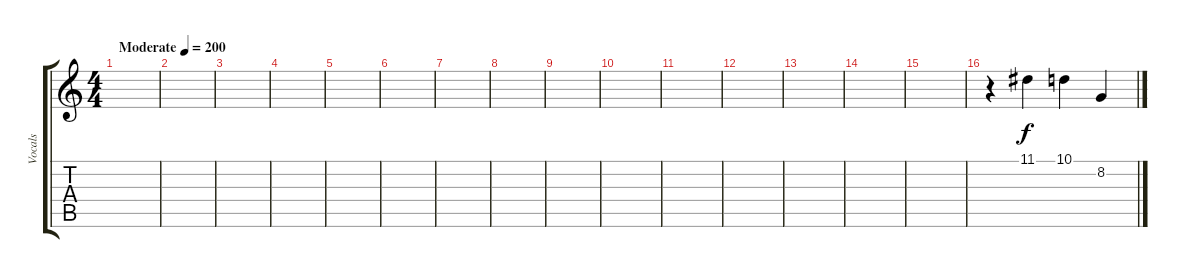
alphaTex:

\track ("Vocals" "Vocals") {instrument violin}
\staff {score tabs}
\tuning (E4 B3 G3 D3 A2 E2) {hide}
\ts (4 4)
\tempo (200 "Moderate")
\clef g2
\ks c
|
|
|
|
|
|
|
|
|
|
|
|
|
|
|
r.4 11.1.4 10.1.4 8.2.4
